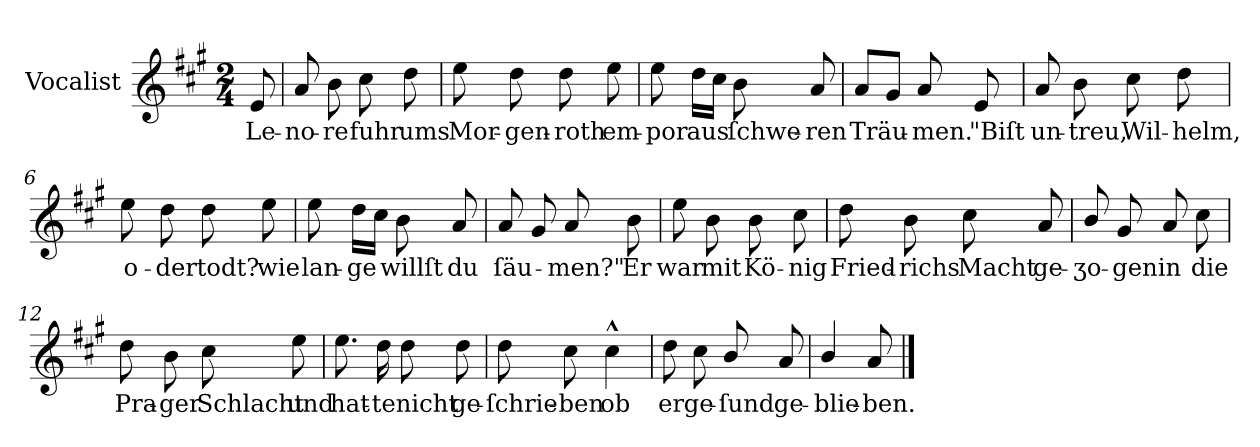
**kern	**text
*part1	*part1
*staff1	*staff1
*I"Vocalist	*
*clefG2	*
*k[f#c#g#]	*
*A:	*
*M2/4	*
=	=
8e	Le-
=1	=1
8a	-no-
8b	-re
8cc#	fuhr
8dd	ums
=2	=2
8ee	Mor-
8dd	-gen-
8dd	-roth
8ee	em-
=3	=3
8ee	-por
16ddLL	aus
16cc#JJ	.
8b	ſchwe-
8a	-ren
=4	=4
8aL	Träu-
8g#J	.
8a	-men.
8e	"Biſt
=5	=5
8a	un-
8b	-treu,
8cc#	Wil-
8dd	-helm,
=6	=6
8ee	o-
8dd	-der
8dd	todt?
8ee	wie
=7	=7
8ee	lan-
16ddLL	-ge
16cc#JJ	.
8b	willſt
8a	du
=8	=8
8a	ſäu-
8g#	.
8a	-men?"
8b	Er
=9	=9
8ee	war
8b	mit
8b	Kö-
8cc#	-nig
=10	=10
8dd	Fried-
8b	-richs
8cc#	Macht
8a	ge-
=11	=11
8b/	-ʒo-
8g#	-gen
8a	in
8cc#	die
=12	=12
8dd	Pra-
8b	-ger
8cc#	Schlacht
8ee	und
=13	=13
8.ee	hat-
16dd	-te
8dd	nicht
8dd	ge-
=14	=14
8dd	-ſchrie-
8cc#	-ben
4cc#^^	ob
=15	=15
8dd	er
8cc#	ge-
8b/	-ſund
8a	ge-
=16	=16
4b/	-blie-
8a	-ben.
==	==
*-	*-
